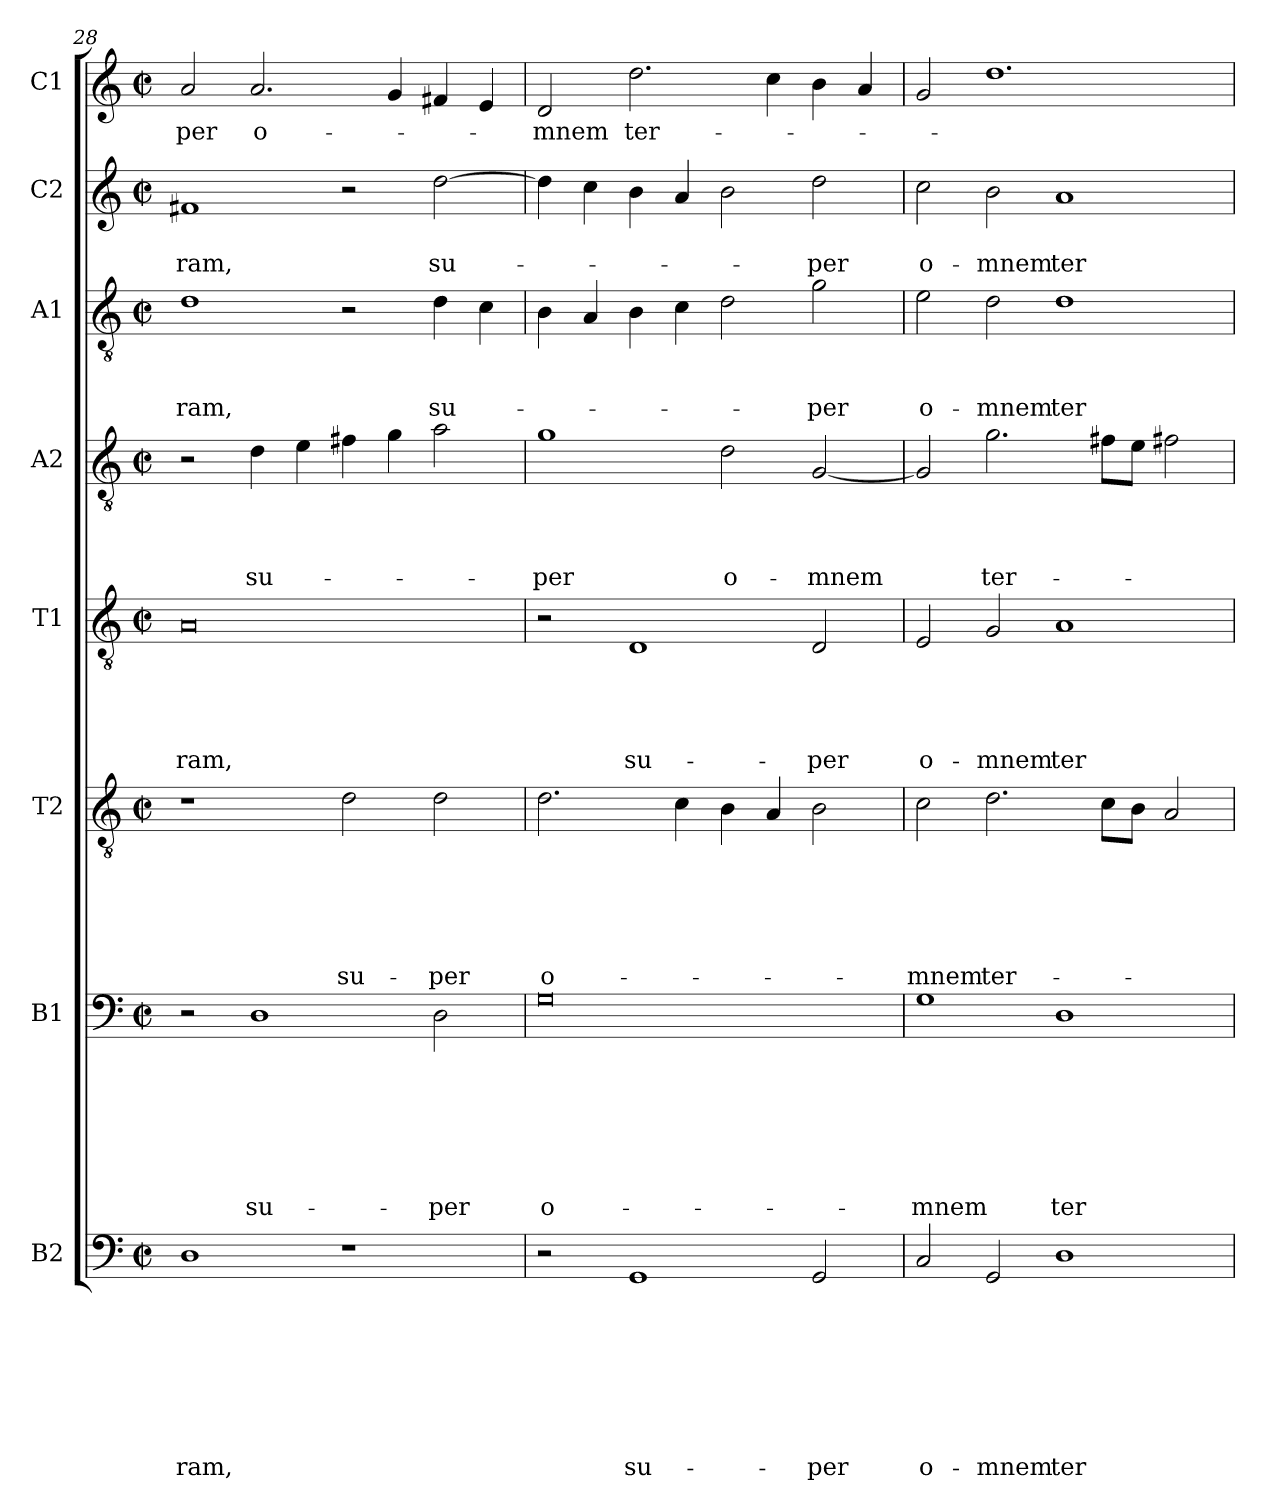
**kern	**text	**text	**text	**text	**text	**text	**text	**text	**kern	**text	**text	**text	**text	**text	**text	**text	**kern	**text	**text	**text	**text	**text	**text	**kern	**text	**text	**text	**text	**text	**kern	**text	**text	**text	**text	**kern	**text	**text	**text	**kern	**text	**text	**kern	**text
*part8	*part8	*part8	*part8	*part8	*part8	*part8	*part8	*part8	*part7	*part7	*part7	*part7	*part7	*part7	*part7	*part7	*part6	*part6	*part6	*part6	*part6	*part6	*part6	*part5	*part5	*part5	*part5	*part5	*part5	*part4	*part4	*part4	*part4	*part4	*part3	*part3	*part3	*part3	*part2	*part2	*part2	*part1	*part1
*staff8	*staff8	*staff8	*staff8	*staff8	*staff8	*staff8	*staff8	*staff8	*staff7	*staff7	*staff7	*staff7	*staff7	*staff7	*staff7	*staff7	*staff6	*staff6	*staff6	*staff6	*staff6	*staff6	*staff6	*staff5	*staff5	*staff5	*staff5	*staff5	*staff5	*staff4	*staff4	*staff4	*staff4	*staff4	*staff3	*staff3	*staff3	*staff3	*staff2	*staff2	*staff2	*staff1	*staff1
*I"B2	*	*	*	*	*	*	*	*	*I"B1	*	*	*	*	*	*	*	*I"T2	*	*	*	*	*	*	*I"T1	*	*	*	*	*	*I"A2	*	*	*	*	*I"A1	*	*	*	*I"C2	*	*	*I"C1	*
*clefF4	*	*	*	*	*	*	*	*	*clefF4	*	*	*	*	*	*	*	*clefGv2	*	*	*	*	*	*	*clefGv2	*	*	*	*	*	*clefGv2	*	*	*	*	*clefGv2	*	*	*	*clefG2	*	*	*clefG2	*
*k[]	*	*	*	*	*	*	*	*	*k[]	*	*	*	*	*	*	*	*k[]	*	*	*	*	*	*	*k[]	*	*	*	*	*	*k[]	*	*	*	*	*k[]	*	*	*	*k[]	*	*	*k[]	*
*C:	*	*	*	*	*	*	*	*	*C:	*	*	*	*	*	*	*	*C:	*	*	*	*	*	*	*C:	*	*	*	*	*	*C:	*	*	*	*	*C:	*	*	*	*C:	*	*	*C:	*
*M2/2	*	*	*	*	*	*	*	*	*M2/2	*	*	*	*	*	*	*	*M2/2	*	*	*	*	*	*	*M2/2	*	*	*	*	*	*M2/2	*	*	*	*	*M2/2	*	*	*	*M2/2	*	*	*M2/2	*
*met(c|)	*	*	*	*	*	*	*	*	*met(c|)	*	*	*	*	*	*	*	*met(c|)	*	*	*	*	*	*	*met(c|)	*	*	*	*	*	*met(c|)	*	*	*	*	*met(c|)	*	*	*	*met(c|)	*	*	*met(c|)	*
=28	=28	=28	=28	=28	=28	=28	=28	=28	=28	=28	=28	=28	=28	=28	=28	=28	=28	=28	=28	=28	=28	=28	=28	=28	=28	=28	=28	=28	=28	=28	=28	=28	=28	=28	=28	=28	=28	=28	=28	=28	=28	=28	=28
!	!	!	!	!	!	!	!	!LO:LY:b	!	!	!	!	!	!	!	!	!	!	!	!	!	!	!	!	!	!	!	!	!LO:LY:b	!	!	!	!	!	!	!	!	!LO:LY:b	!	!	!LO:LY:b	!	!LO:LY:b
1D	.	.	.	.	.	.	.	-ram,	2r	.	.	.	.	.	.	.	1r	.	.	.	.	.	.	0A	.	.	.	.	-ram,	2r	.	.	.	.	1d	.	.	-ram,	1f#X	.	-ram,	2a/	-per
!	!	!	!	!	!	!	!	!	!	!	!	!	!	!	!	!LO:LY:b	!	!	!	!	!	!	!	!	!	!	!	!	!	!	!	!	!	!LO:LY:b	!	!	!	!	!	!	!	!	!LO:LY:b
.	.	.	.	.	.	.	.	.	1D	.	.	.	.	.	.	su-	.	.	.	.	.	.	.	.	.	.	.	.	.	4d\	.	.	.	su-	.	.	.	.	.	.	.	2.a/	o-
.	.	.	.	.	.	.	.	.	.	.	.	.	.	.	.	.	.	.	.	.	.	.	.	.	.	.	.	.	.	4e\	.	.	.	.	.	.	.	.	.	.	.	.	.
!	!	!	!	!	!	!	!	!	!	!	!	!	!	!	!	!	!	!	!	!	!	!	!LO:LY:b	!	!	!	!	!	!	!	!	!	!	!	!	!	!	!	!	!	!	!	!
1r	.	.	.	.	.	.	.	.	.	.	.	.	.	.	.	.	2d\	.	.	.	.	.	su-	.	.	.	.	.	.	4f#\	.	.	.	.	2r	.	.	.	2r	.	.	.	.
.	.	.	.	.	.	.	.	.	.	.	.	.	.	.	.	.	.	.	.	.	.	.	.	.	.	.	.	.	.	4g\	.	.	.	.	.	.	.	.	.	.	.	4g/	.
!	!	!	!	!	!	!	!	!	!	!	!	!	!	!	!	!LO:LY:b	!	!	!	!	!	!	!LO:LY:b	!	!	!	!	!	!	!	!	!	!	!	!	!	!	!LO:LY:b	!	!	!LO:LY:b	!	!
.	.	.	.	.	.	.	.	.	2D\	.	.	.	.	.	.	-per	2d\	.	.	.	.	.	-per	.	.	.	.	.	.	2a\	.	.	.	.	4d\	.	.	su-	[2dd\	.	su-	4f#/	.
.	.	.	.	.	.	.	.	.	.	.	.	.	.	.	.	.	.	.	.	.	.	.	.	.	.	.	.	.	.	.	.	.	.	.	4c\	.	.	.	.	.	.	4e/	.
=29	=29	=29	=29	=29	=29	=29	=29	=29	=29	=29	=29	=29	=29	=29	=29	=29	=29	=29	=29	=29	=29	=29	=29	=29	=29	=29	=29	=29	=29	=29	=29	=29	=29	=29	=29	=29	=29	=29	=29	=29	=29	=29	=29
!	!	!	!	!	!	!	!	!	!	!	!	!	!	!	!	!LO:LY:b	!	!	!	!	!	!	!LO:LY:b	!	!	!	!	!	!	!	!	!	!	!LO:LY:b	!	!	!	!	!	!	!	!	!LO:LY:b
2r	.	.	.	.	.	.	.	.	0G	.	.	.	.	.	.	o-	2.d\	.	.	.	.	.	o-	2r	.	.	.	.	.	1g	.	.	.	-per	4B\	.	.	.	4dd\]	.	.	2d/	-mnem
.	.	.	.	.	.	.	.	.	.	.	.	.	.	.	.	.	.	.	.	.	.	.	.	.	.	.	.	.	.	.	.	.	.	.	4A/	.	.	.	4cc\	.	.	.	.
!	!	!	!	!	!	!	!	!LO:LY:b	!	!	!	!	!	!	!	!	!	!	!	!	!	!	!	!	!	!	!	!	!LO:LY:b	!	!	!	!	!	!	!	!	!	!	!	!	!	!LO:LY:b
1GG	.	.	.	.	.	.	.	su-	.	.	.	.	.	.	.	.	.	.	.	.	.	.	.	1D	.	.	.	.	su-	.	.	.	.	.	4B\	.	.	.	4b\	.	.	2.dd\	ter-
.	.	.	.	.	.	.	.	.	.	.	.	.	.	.	.	.	4c\	.	.	.	.	.	.	.	.	.	.	.	.	.	.	.	.	.	4c\	.	.	.	4a/	.	.	.	.
!	!	!	!	!	!	!	!	!	!	!	!	!	!	!	!	!	!	!	!	!	!	!	!	!	!	!	!	!	!	!	!	!	!	!LO:LY:b	!	!	!	!	!	!	!	!	!
.	.	.	.	.	.	.	.	.	.	.	.	.	.	.	.	.	4B\	.	.	.	.	.	.	.	.	.	.	.	.	2d\	.	.	.	o-	2d\	.	.	.	2b\	.	.	.	.
.	.	.	.	.	.	.	.	.	.	.	.	.	.	.	.	.	4A/	.	.	.	.	.	.	.	.	.	.	.	.	.	.	.	.	.	.	.	.	.	.	.	.	4cc\	.
!	!	!	!	!	!	!	!	!LO:LY:b	!	!	!	!	!	!	!	!	!	!	!	!	!	!	!	!	!	!	!	!	!LO:LY:b	!	!	!	!	!LO:LY:b	!	!	!	!LO:LY:b	!	!	!LO:LY:b	!	!
2GG/	.	.	.	.	.	.	.	-per	.	.	.	.	.	.	.	.	2B\	.	.	.	.	.	.	2D/	.	.	.	.	-per	[2G/	.	.	.	-mnem	2g\	.	.	-per	2dd\	.	-per	4b\	.
.	.	.	.	.	.	.	.	.	.	.	.	.	.	.	.	.	.	.	.	.	.	.	.	.	.	.	.	.	.	.	.	.	.	.	.	.	.	.	.	.	.	4a/	.
=30	=30	=30	=30	=30	=30	=30	=30	=30	=30	=30	=30	=30	=30	=30	=30	=30	=30	=30	=30	=30	=30	=30	=30	=30	=30	=30	=30	=30	=30	=30	=30	=30	=30	=30	=30	=30	=30	=30	=30	=30	=30	=30	=30
!	!	!	!	!	!	!	!	!LO:LY:b	!	!	!	!	!	!	!	!LO:LY:b	!	!	!	!	!	!	!LO:LY:b	!	!	!	!	!	!LO:LY:b	!	!	!	!	!	!	!	!	!LO:LY:b	!	!	!LO:LY:b	!	!
2C/	.	.	.	.	.	.	.	o-	1G	.	.	.	.	.	.	-mnem	2c\	.	.	.	.	.	-mnem	2E/	.	.	.	.	o-	2G/]	.	.	.	.	2e\	.	.	o-	2cc\	.	o-	2g/	.
!	!	!	!	!	!	!	!	!LO:LY:b	!	!	!	!	!	!	!	!	!	!	!	!	!	!	!LO:LY:b	!	!	!	!	!	!LO:LY:b	!	!	!	!	!LO:LY:b	!	!	!	!LO:LY:b	!	!	!LO:LY:b	!	!
2GG/	.	.	.	.	.	.	.	-mnem	.	.	.	.	.	.	.	.	2.d\	.	.	.	.	.	ter-	2G/	.	.	.	.	-mnem	2.g\	.	.	.	ter-	2d\	.	.	-mnem	2b\	.	-mnem	1.dd	.
!	!	!	!	!	!	!	!	!LO:LY:b	!	!	!	!	!	!	!	!LO:LY:b	!	!	!	!	!	!	!	!	!	!	!	!	!LO:LY:b	!	!	!	!	!	!	!	!	!LO:LY:b	!	!	!LO:LY:b	!	!
1D	.	.	.	.	.	.	.	ter-	1D	.	.	.	.	.	.	ter-	.	.	.	.	.	.	.	1A	.	.	.	.	ter-	.	.	.	.	.	1d	.	.	ter-	1a	.	ter-	.	.
.	.	.	.	.	.	.	.	.	.	.	.	.	.	.	.	.	8c\L	.	.	.	.	.	.	.	.	.	.	.	.	8f#\L	.	.	.	.	.	.	.	.	.	.	.	.	.
.	.	.	.	.	.	.	.	.	.	.	.	.	.	.	.	.	8B\J	.	.	.	.	.	.	.	.	.	.	.	.	8e\J	.	.	.	.	.	.	.	.	.	.	.	.	.
.	.	.	.	.	.	.	.	.	.	.	.	.	.	.	.	.	2A/	.	.	.	.	.	.	.	.	.	.	.	.	2f#X\	.	.	.	.	.	.	.	.	.	.	.	.	.
=	=	=	=	=	=	=	=	=	=	=	=	=	=	=	=	=	=	=	=	=	=	=	=	=	=	=	=	=	=	=	=	=	=	=	=	=	=	=	=	=	=	=	=
*-	*-	*-	*-	*-	*-	*-	*-	*-	*-	*-	*-	*-	*-	*-	*-	*-	*-	*-	*-	*-	*-	*-	*-	*-	*-	*-	*-	*-	*-	*-	*-	*-	*-	*-	*-	*-	*-	*-	*-	*-	*-	*-	*-
